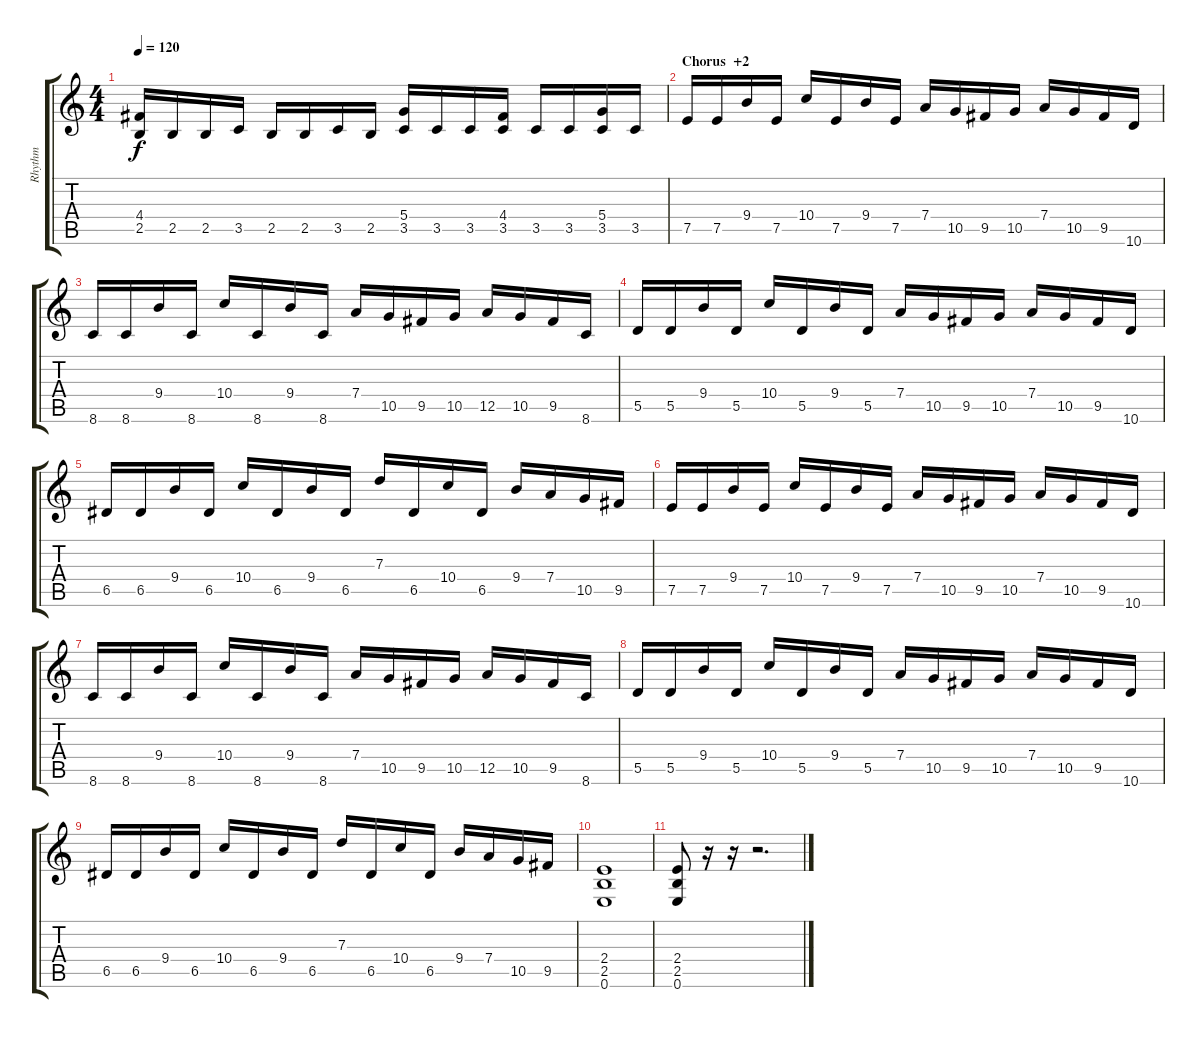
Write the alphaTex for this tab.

\track ("Rhythm" "Rhythm") {instrument distortionguitar}
\staff {score tabs}
\tuning (E4 B3 G3 D3 A2 E2) {hide}
\ts (4 4)
\tempo 120
\clef g2
\ks c
(4.4 2.5).16{dy f} 2.5.16 2.5.16 3.5.16 2.5.16 2.5.16 3.5.16 2.5.16 (5.4 3.5).16 3.5.16 3.5.16 (4.4 3.5).16 3.5.16 3.5.16 (5.4 3.5).16 3.5.16 |
\section ("" "Chorus  +2")
7.5.16 7.5.16 9.4.16 7.5.16 10.4.16 7.5.16 9.4.16 7.5.16 7.4.16 10.5.16 9.5.16 10.5.16 7.4.16 10.5.16 9.5.16 10.6.16 |
8.6.16 8.6.16 9.4.16 8.6.16 10.4.16 8.6.16 9.4.16 8.6.16 7.4.16 10.5.16 9.5.16 10.5.16 12.5.16 10.5.16 9.5.16 8.6.16 |
5.5.16 5.5.16 9.4.16 5.5.16 10.4.16 5.5.16 9.4.16 5.5.16 7.4.16 10.5.16 9.5.16 10.5.16 7.4.16 10.5.16 9.5.16 10.6.16 |
6.5.16 6.5.16 9.4.16 6.5.16 10.4.16 6.5.16 9.4.16 6.5.16 7.3.16 6.5.16 10.4.16 6.5.16 9.4.16 7.4.16 10.5.16 9.5.16 |
7.5.16 7.5.16 9.4.16 7.5.16 10.4.16 7.5.16 9.4.16 7.5.16 7.4.16 10.5.16 9.5.16 10.5.16 7.4.16 10.5.16 9.5.16 10.6.16 |
8.6.16 8.6.16 9.4.16 8.6.16 10.4.16 8.6.16 9.4.16 8.6.16 7.4.16 10.5.16 9.5.16 10.5.16 12.5.16 10.5.16 9.5.16 8.6.16 |
5.5.16 5.5.16 9.4.16 5.5.16 10.4.16 5.5.16 9.4.16 5.5.16 7.4.16 10.5.16 9.5.16 10.5.16 7.4.16 10.5.16 9.5.16 10.6.16 |
6.5.16 6.5.16 9.4.16 6.5.16 10.4.16 6.5.16 9.4.16 6.5.16 7.3.16 6.5.16 10.4.16 6.5.16 9.4.16 7.4.16 10.5.16 9.5.16 |
(2.4 2.5 0.6).1 |
(2.4 2.5 0.6).8 r.16 r.16 r.2{d}
